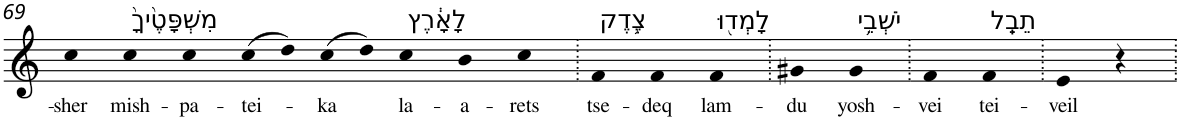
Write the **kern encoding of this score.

**kern	**text
*part1	*part1
*staff1	*staff1
*I"Piano	*
*I'Pno	*
!!LO:PB:g=z
*clefG2	*
*k[]	*
=69	=69
!	!LO:LY:b
4cc	-sher
!LO:TX:a:t=מִשְׁפָּטֶ֙יךָ֙	!
!	!LO:LY:b
4cc	mish-
!	!LO:LY:b
4cc	-pa-
!	!LO:LY:b
(8cc	-tei-
8dd)	.
!	!LO:LY:b
(8cc	-ka
8dd)	.
!LO:TX:a:t=לָאָ֔רֶץ	!
!	!LO:LY:b
4cc	la-
!	!LO:LY:b
4b	-a-
!	!LO:LY:b
4cc	-rets
=70.	=70.
!LO:TX:a:t=צֶ֥דֶק	!
!	!LO:LY:b
4f	tse-
!	!LO:LY:b
4f	-deq
!LO:TX:a:t=לָמְד֖וּ	!
!	!LO:LY:b
4f	lam-
=71.	=71.
!	!LO:LY:b
4g#X	-du
!LO:TX:a:t=יֹשְׁבֵ֥י	!
!	!LO:LY:b
4g#	yosh-
=72.	=72.
!	!LO:LY:b
4f	-vei
!LO:TX:a:t=תֵבֵֽל	!
!	!LO:LY:b
4f	tei-
=73.	=73.
!	!LO:LY:b
4e	-veil
4r	.
=.	=.
*-	*-
